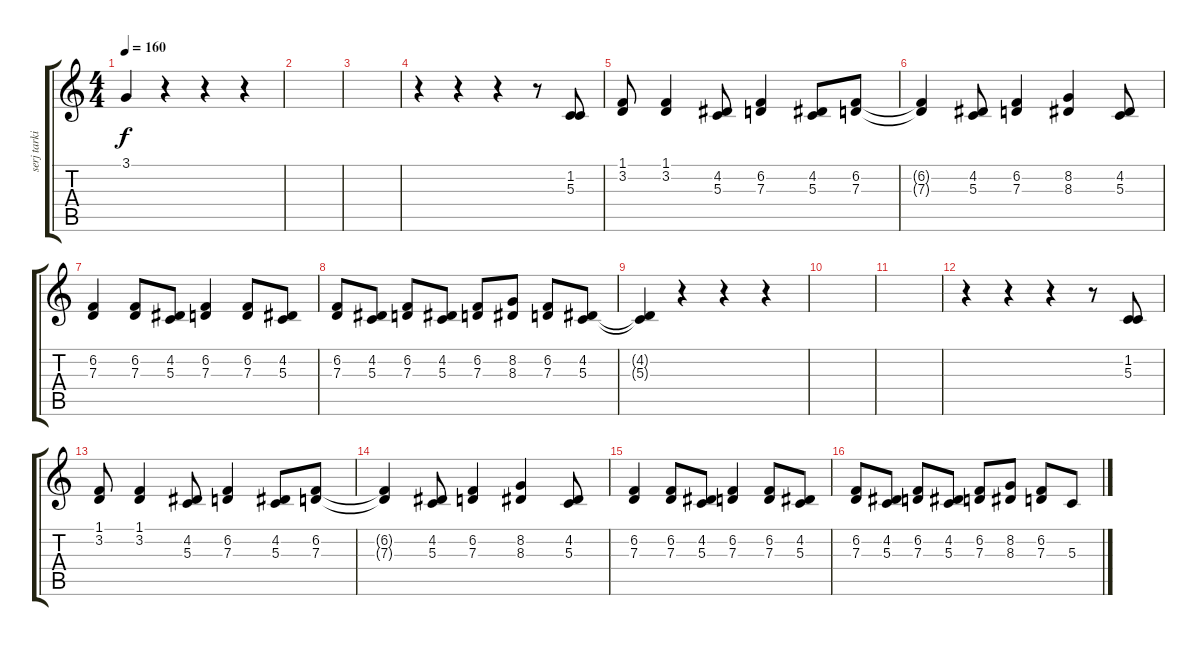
\track ("serj tarkian & daron malakian" "serj tarki") {instrument tenorsax}
\staff {score tabs}
\tuning (E4 B3 G3 D3 A2 E2) {hide}
\ts (4 4)
\tempo 160
\clef g2
\ks c
3.1.4{dy f} r.4 r.4 r.4 |
|
|
r.4 r.4 r.4 r.8 (1.2 5.3).8 |
(1.1 3.2).8 (1.1 3.2).4 (4.2 5.3).8 (6.2 7.3).4 (4.2 5.3).8 (6.2 7.3).8 |
(6.2{t} 7.3{t}).4 (4.2 5.3).8 (6.2 7.3).4 (8.2 8.3).4 (4.2 5.3).8 |
(6.2 7.3).4 (6.2 7.3).8 (4.2 5.3).8 (6.2 7.3).4 (6.2 7.3).8 (4.2 5.3).8 |
(6.2 7.3).8 (4.2 5.3).8 (6.2 7.3).8 (4.2 5.3).8 (6.2 7.3).8 (8.2 8.3).8 (6.2 7.3).8 (4.2 5.3).8 |
(4.2{t} 5.3{t}).4 r.4 r.4 r.4 |
|
|
r.4 r.4 r.4 r.8 (1.2 5.3).8 |
(1.1 3.2).8 (1.1 3.2).4 (4.2 5.3).8 (6.2 7.3).4 (4.2 5.3).8 (6.2 7.3).8 |
(6.2{t} 7.3{t}).4 (4.2 5.3).8 (6.2 7.3).4 (8.2 8.3).4 (4.2 5.3).8 |
(6.2 7.3).4 (6.2 7.3).8 (4.2 5.3).8 (6.2 7.3).4 (6.2 7.3).8 (4.2 5.3).8 |
(6.2 7.3).8 (4.2 5.3).8 (6.2 7.3).8 (4.2 5.3).8 (6.2 7.3).8 (8.2 8.3).8 (6.2 7.3).8 5.3.8
